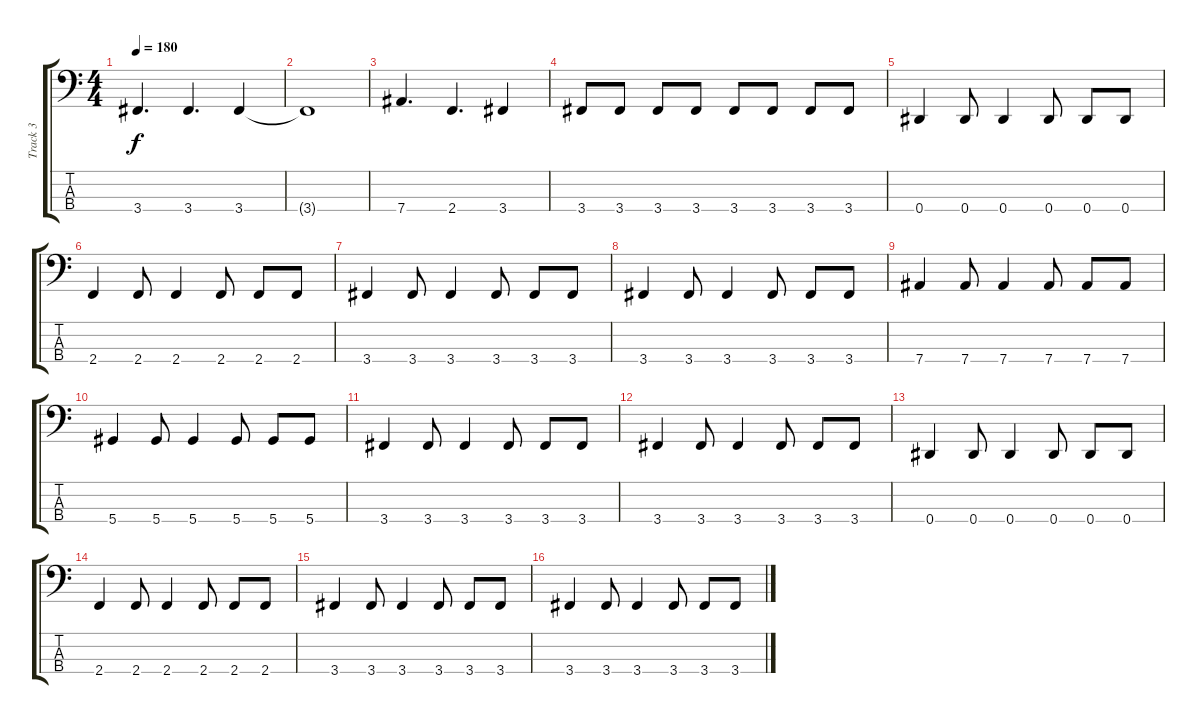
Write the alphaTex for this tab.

\track ("Track 3" "Track 3") {instrument electricbasspick}
\staff {score tabs}
\tuning (Gb2 Db2 Ab1 Eb1) {hide}
\ts (4 4)
\tempo 180
\clef f4
\ks c
3.4.4{d dy f} 3.4.4{d} 3.4.4 |
3.4{t}.1 |
7.4.4{d} 2.4.4{d} 3.4.4 |
3.4.8 3.4.8 3.4.8 3.4.8 3.4.8 3.4.8 3.4.8 3.4.8 |
0.4.4 0.4.8 0.4.4 0.4.8 0.4.8 0.4.8 |
2.4.4 2.4.8 2.4.4 2.4.8 2.4.8 2.4.8 |
3.4.4 3.4.8 3.4.4 3.4.8 3.4.8 3.4.8 |
3.4.4 3.4.8 3.4.4 3.4.8 3.4.8 3.4.8 |
7.4.4 7.4.8 7.4.4 7.4.8 7.4.8 7.4.8 |
5.4.4 5.4.8 5.4.4 5.4.8 5.4.8 5.4.8 |
3.4.4 3.4.8 3.4.4 3.4.8 3.4.8 3.4.8 |
3.4.4 3.4.8 3.4.4 3.4.8 3.4.8 3.4.8 |
0.4.4 0.4.8 0.4.4 0.4.8 0.4.8 0.4.8 |
2.4.4 2.4.8 2.4.4 2.4.8 2.4.8 2.4.8 |
3.4.4 3.4.8 3.4.4 3.4.8 3.4.8 3.4.8 |
3.4.4 3.4.8 3.4.4 3.4.8 3.4.8 3.4.8
